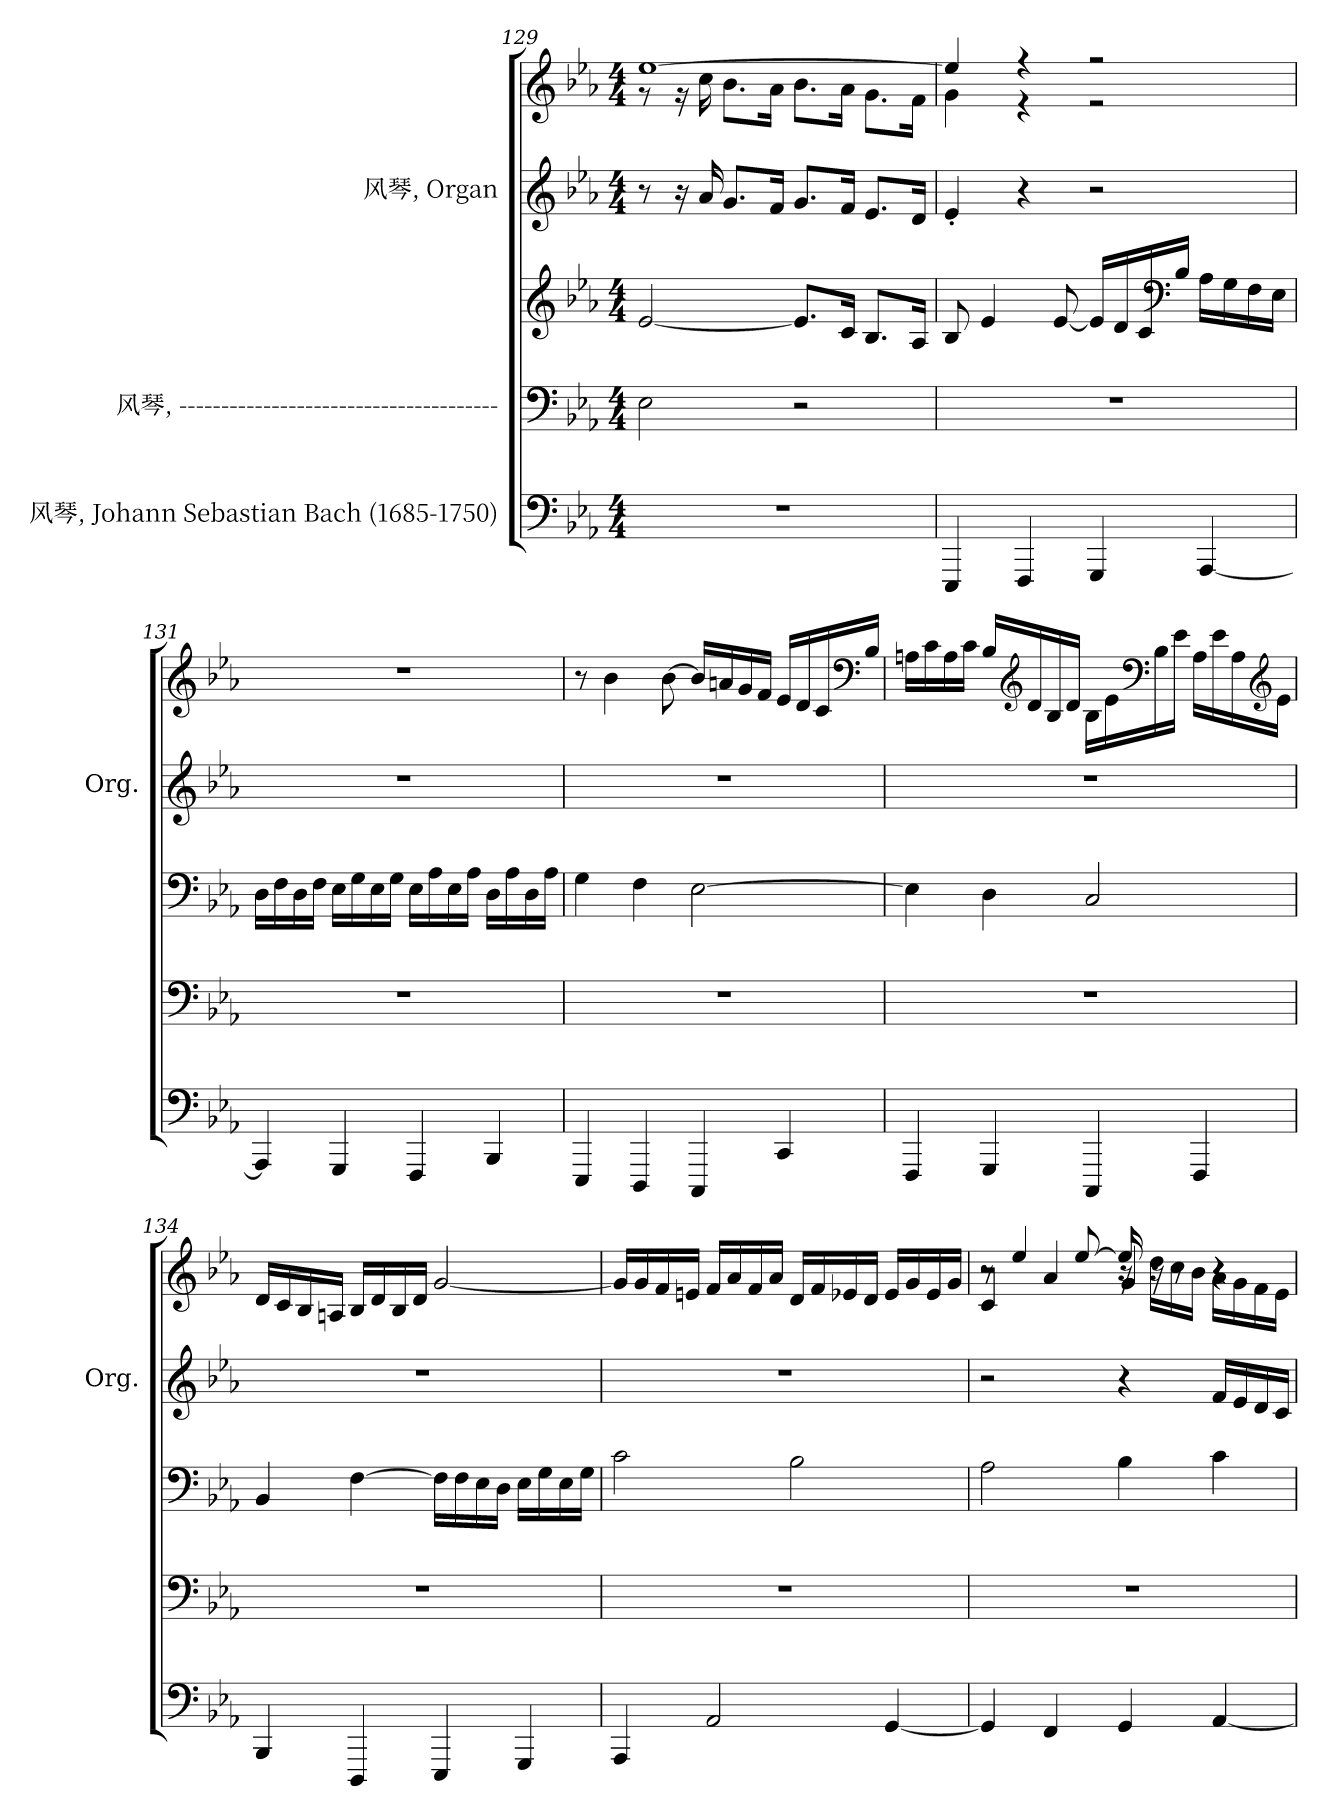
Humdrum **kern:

**kern	**kern	**kern	**kern	**kern
*part3	*part2	*part2	*part1	*part1
*staff5	*staff4	*staff3	*staff2	*staff1
*I"风琴, Johann Sebastian Bach   (1685-1750)	*I"风琴, --------------------------------------	*	*I"风琴, Organ	*
*	*	*	*I'Org.	*
!!LO:PB:g=z
*clefF4	*clefF4	*clefG2	*clefG2	*clefG2
*k[b-e-a-]	*k[b-e-a-]	*k[b-e-a-]	*k[b-e-a-]	*k[b-e-a-]
*M4/4	*M4/4	*M4/4	*M4/4	*M4/4
=129	=129	=129	=129	=129
*	*	*	*	*^
1r	2E-\	[2e-/	8r	[1ee-	8r
.	.	.	16r	.	16r
.	.	.	16a-/	.	16cc\
.	.	.	8.g/L	.	8.b-\L
.	.	.	16f/Jk	.	16a-\Jk
.	2r	8.e-/L]	8.g/L	.	8.b-\L
.	.	16c/Jk	16f/Jk	.	16a-\Jk
.	.	8.B-/L	8.e-/L	.	8.g\L
.	.	16A-/Jk	16d/Jk	.	16f\Jk
=130	=130	=130	=130	=130	=130
4EEE-/	1r	8B-/	4e-'/	4ee-/]	4g\
.	.	4e-/	.	.	.
4FFF/	.	.	4r	4r	4r
.	.	[8e-/	.	.	.
4GGG/	.	16e-/LL]	2r	2r	2r
.	.	16d/	.	.	.
.	.	16c/	.	.	.
*	*	*clefF4	*	*	*
.	.	16B-/JJ	.	.	.
[4AAA-/	.	16A-\LL	.	.	.
.	.	16G\	.	.	.
.	.	16F\	.	.	.
.	.	16E-\JJ	.	.	.
*	*	*	*	*v	*v
=131	=131	=131	=131	=131
4AAA-/]	1r	16D\LL	1r	1r
.	.	16F\	.	.
.	.	16D\	.	.
.	.	16F\JJ	.	.
4GGG/	.	16E-\LL	.	.
.	.	16G\	.	.
.	.	16E-\	.	.
.	.	16G\JJ	.	.
4FFF/	.	16E-\LL	.	.
.	.	16A-\	.	.
.	.	16E-\	.	.
.	.	16A-\JJ	.	.
4BBB-/	.	16D\LL	.	.
.	.	16A-\	.	.
.	.	16D\	.	.
.	.	16A-\JJ	.	.
!!LO:LB:g=z
=132	=132	=132	=132	=132
4EEE-/	1r	4G\	1r	8r
.	.	.	.	4b-\
4DDD/	.	4F\	.	.
.	.	.	.	[8b-\
4CCC/	.	[2E-\	.	16b-/LL]
.	.	.	.	16an/
.	.	.	.	16g/
.	.	.	.	16f/JJ
4CC/	.	.	.	16e-/LL
.	.	.	.	16d/
.	.	.	.	16c/
*	*	*	*	*clefF4
.	.	.	.	16B-/JJ
=133	=133	=133	=133	=133
4FFF/	1r	4E-\]	1r	16An\LL
.	.	.	.	16c\
.	.	.	.	16A\
.	.	.	.	16c\JJ
4GGG/	.	4D\	.	16B-/LL
*	*	*	*	*clefG2
.	.	.	.	16d/
.	.	.	.	16B-/
.	.	.	.	16d/JJ
4CCC/	.	2C/	.	16B-\LL
.	.	.	.	16e-\
*	*	*	*	*clefF4
.	.	.	.	16B-\
.	.	.	.	16e-\JJ
4FFF/	.	.	.	16A\LL
.	.	.	.	16e-\
.	.	.	.	16A\
*	*	*	*	*clefG2
.	.	.	.	16e-\JJ
!!LO:PB:g=z
=134	=134	=134	=134	=134
4BBB-/	1r	4BB-/	1r	16d/LL
.	.	.	.	16c/
.	.	.	.	16B-/
.	.	.	.	16An/JJ
4DDD/	.	[4F\	.	16B-/LL
.	.	.	.	16d/
.	.	.	.	16B-/
.	.	.	.	16d/JJ
4EEE-/	.	16F\LL]	.	[2g/
.	.	16F\	.	.
.	.	16E-\	.	.
.	.	16D\JJ	.	.
4GGG/	.	16E-\LL	.	.
.	.	16G\	.	.
.	.	16E-\	.	.
.	.	16G\JJ	.	.
=135	=135	=135	=135	=135
4AAA-/	1r	2c\	1r	16g/LL]
.	.	.	.	16g/
.	.	.	.	16f/
.	.	.	.	16en/JJ
2AA-/	.	.	.	16f/LL
.	.	.	.	16a-/
.	.	.	.	16f/
.	.	.	.	16a-/JJ
.	.	2B-\	.	16d/LL
.	.	.	.	16f/
.	.	.	.	16e-X/
.	.	.	.	16d/JJ
[4GG/	.	.	.	16e-/LL
.	.	.	.	16g/
.	.	.	.	16e-/
.	.	.	.	16g/JJ
!!LO:LB:g=z
=136	=136	=136	=136	=136
*	*	*	*	*^
*	*	*	*	*	*^
4GG/]	1r	2A-\	2r	8r	2r	4c/
.	.	.	.	4ee-/	.	.
4FF/	.	.	.	.	.	4a-/
.	.	.	.	[8ee-/	.	.
4GG/	.	4B-\	4r	16ee-/]	16r	4g/
.	.	.	.	16r	16dd\LL	.
.	.	.	.	8r	16cc\	.
.	.	.	.	.	16b-\JJ	.
[4AA-/	.	4c\	16f/LL	4r	16a-\LL	4r
.	.	.	16e-/	.	16g\	.
.	.	.	16d/	.	16f\	.
.	.	.	16c/JJ	.	16e-\JJ	.
*	*	*	*	*v	*v	*v
=	=	=	=	=
*-	*-	*-	*-	*-
